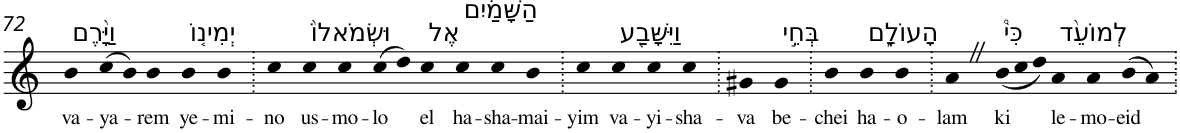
**kern	**text
*part1	*part1
*staff1	*staff1
*I"Piano	*
*I'Pno	*
!!LO:PB:g=z
*clefG2	*
*k[]	*
=72	=72
!LO:TX:a:t=וַיָּ֨רֶם	!
!	!LO:LY:b
4b	va-
!	!LO:LY:b
(>8cc	-ya-
8b)	.
!	!LO:LY:b
4b	-rem
!LO:TX:a:t=יְמִינ֤וֹ	!
!	!LO:LY:b
4b	ye-
!	!LO:LY:b
4b	-mi-
=73.	=73.
!	!LO:LY:b
4cc	-no
!LO:TX:a:t=וּשְׂמֹאלוֹ֙	!
!	!LO:LY:b
4cc	us-
!	!LO:LY:b
4cc	-mo-
!	!LO:LY:b
(>8cc	-lo
8dd)	.
!LO:TX:a:t=אֶל	!
!	!LO:LY:b
4cc	el
!LO:TX:a:t=הַשָּׁמַ֔יִם	!
!	!LO:LY:b
4cc	ha-
!	!LO:LY:b
4cc	-sha-
!	!LO:LY:b
4b	-mai-
=74.	=74.
!	!LO:LY:b
4cc	-yim
!LO:TX:a:t=וַיִּשָּׁבַ֖ע	!
!	!LO:LY:b
4cc	va-
!	!LO:LY:b
4cc	-yi-
!	!LO:LY:b
4cc	-sha-
=75.	=75.
!	!LO:LY:b
4g#X	-va
!LO:TX:a:t=בְּחֵ֣י	!
!	!LO:LY:b
4g#	be-
=76.	=76.
!	!LO:LY:b
4b	-chei
!LO:TX:a:t=הָעוֹלָ֑ם	!
!	!LO:LY:b
4b	ha-
!	!LO:LY:b
4b	-o-
=77.	=77.
!	!LO:LY:b
4aZ	-lam
*Xtuplet	*
!LO:TX:a:t=כִּי֩	!
!	!LO:LY:b
(<12b	ki
12cc	.
12dd)	.
!LO:TX:a:t=לְמוֹעֵ֨ד	!
!	!LO:LY:b
4a	le-
!	!LO:LY:b
4a	-mo-
!	!LO:LY:b
(>8b	-eid
8a)	.
=.	=.
*-	*-
